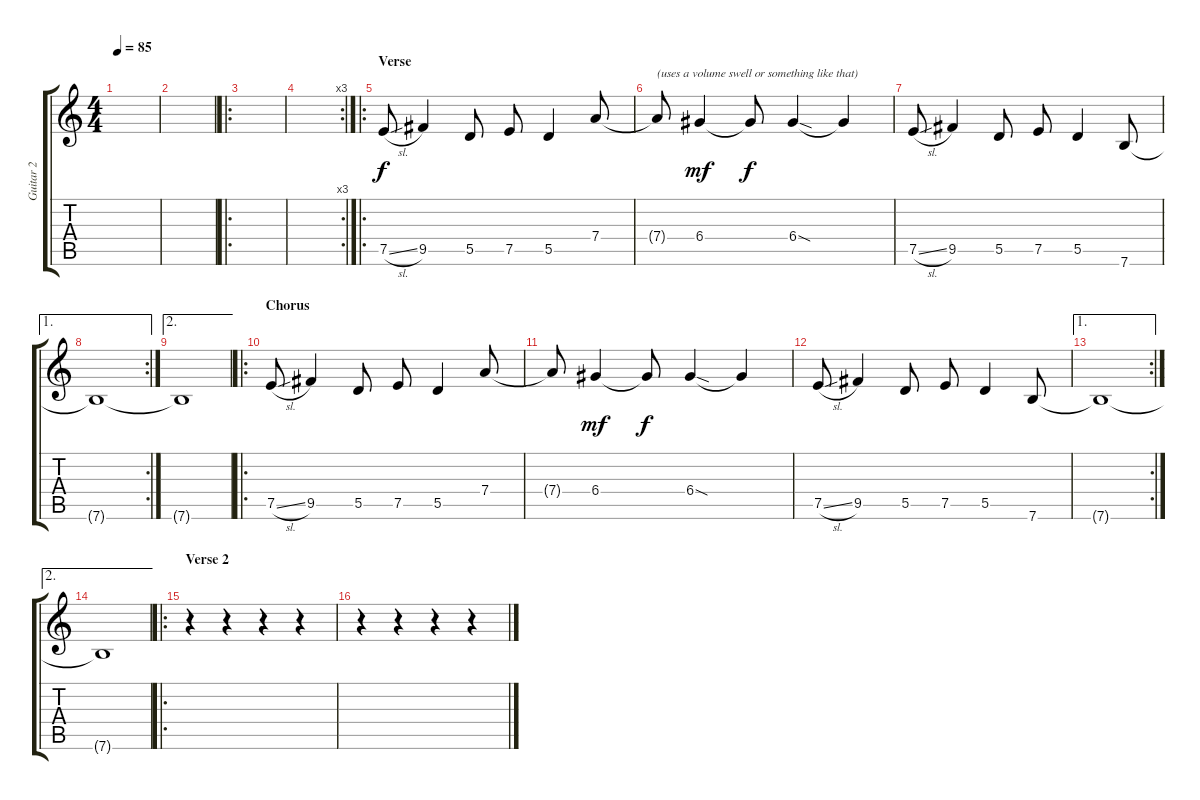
\track ("Guitar 2" "Guitar 2") {instrument electricguitarclean}
\staff {score tabs}
\tuning (E4 B3 G3 D3 A2 E2) {hide}
\ts (4 4)
\tempo 85
\clef g2
\ks c
|
|
\ro
|
\rc 3
|
\ro
\section ("" "Verse")
7.5{sl}.8 9.5.4 5.5.8 7.5.8 5.5.4 7.4.8 |
7.4{t}.8{txt "(uses a volume swell or something like that)"} 6.4.4{dy mf} 6.4{t}.8{dy f} 6.4{sod}.4 6.4{t}.4 |
7.5{sl}.8 9.5.4 5.5.8 7.5.8 5.5.4 7.6.8 |
\ae 1
\rc 2
7.6{t}.1 |
\ae 2
7.6{t}.1 |
\ro
\section ("" "Chorus")
7.5{sl}.8 9.5.4 5.5.8 7.5.8 5.5.4 7.4.8 |
7.4{t}.8 6.4.4{dy mf} 6.4{t}.8{dy f} 6.4{sod}.4 6.4{t}.4 |
7.5{sl}.8 9.5.4 5.5.8 7.5.8 5.5.4 7.6.8 |
\ae 1
\rc 2
7.6{t}.1{volume 14} |
\ae 2
7.6{t}.1{volume 14} |
\ro
\section ("" "Verse 2")
r.4 r.4 r.4 r.4 |
r.4 r.4 r.4 r.4
